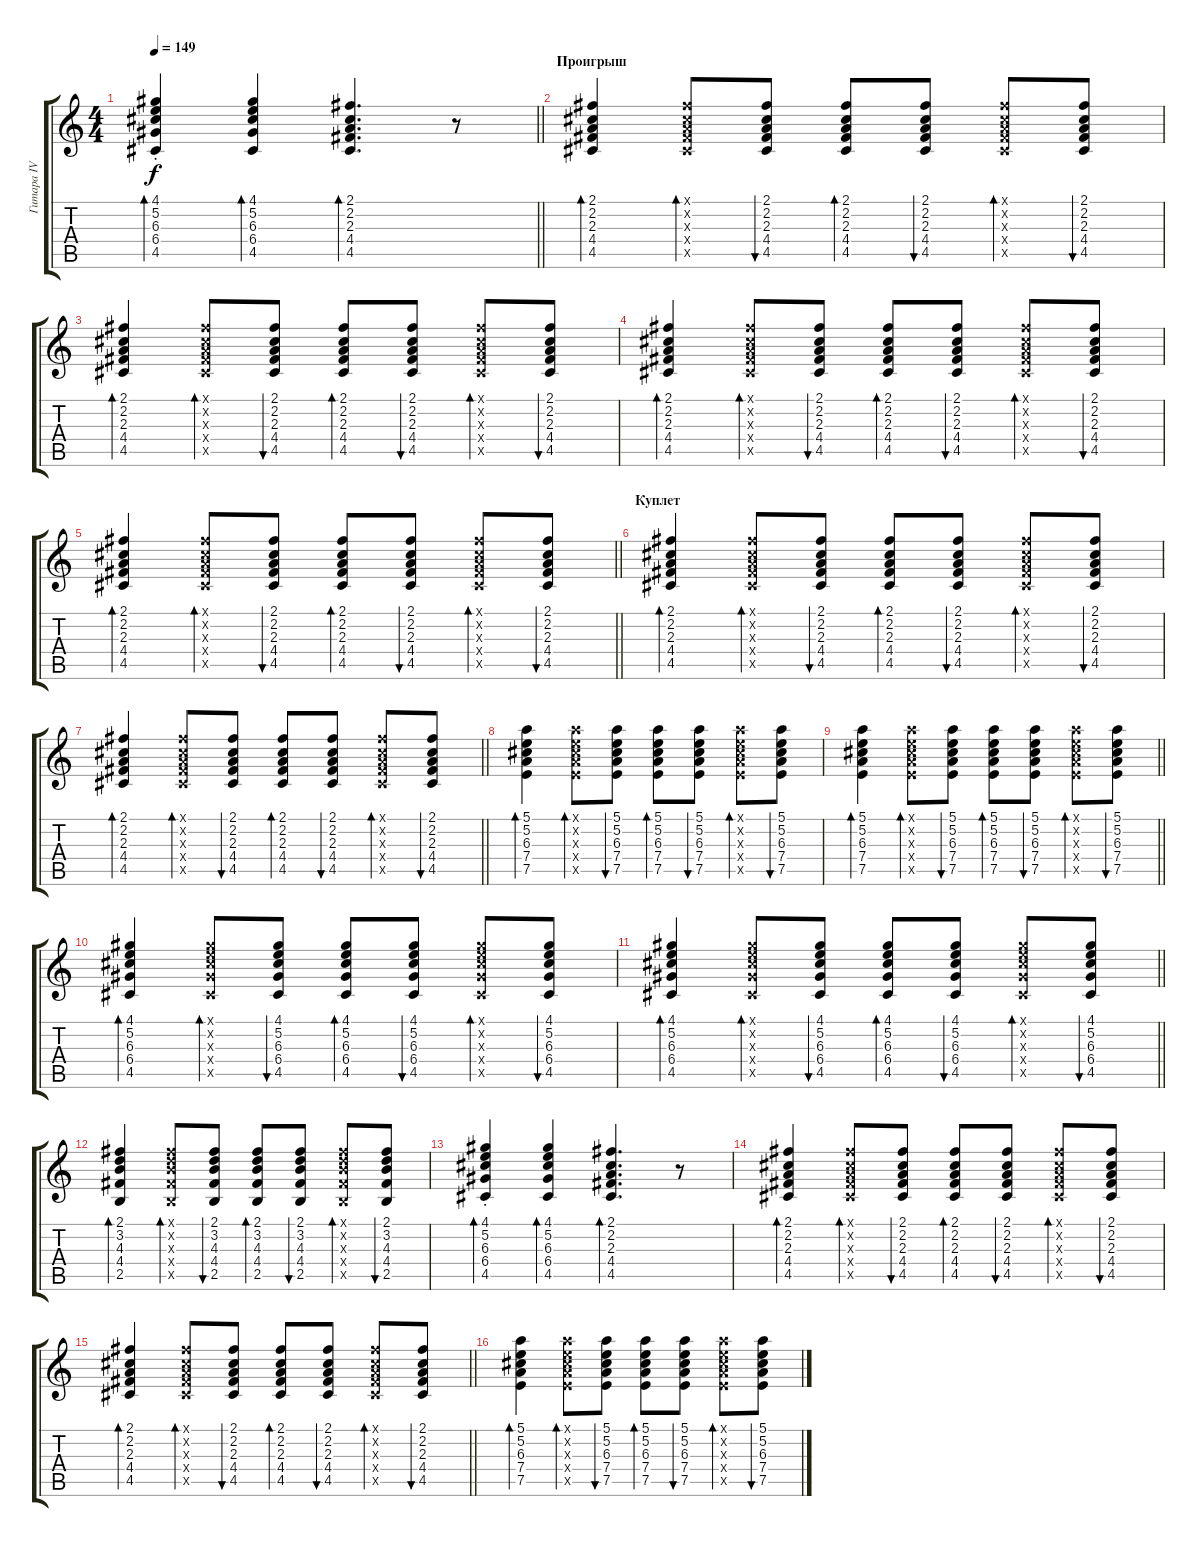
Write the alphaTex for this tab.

\track ("Гитара IV" "Гитара IV") {instrument electricguitarclean}
\staff {score tabs}
\tuning (E4 B3 G3 D3 A2 E2) {hide}
\ts (4 4)
\tempo 149
\clef g2
\barLineRight lightlight
\ks c
(4.1{st} 5.2{st} 6.3{st} 6.4{st} 4.5{st}).4{bd 60 dy f} (4.1 5.2 6.3 6.4 4.5).4{bd 60} (2.1 2.2 2.3 4.4 4.5).4{d bd 60} r.8 |
\section ("" "Проигрыш")
(2.1 2.2 2.3 4.4 4.5).4{bd 60} (2.1{x} 2.2{x} 2.3{x} 4.4{x} 4.5{x}).8{bd 60} (2.1 2.2 2.3 4.4 4.5).8{bu 60} (2.1 2.2 2.3 4.4 4.5).8{bd 60} (2.1 2.2 2.3 4.4 4.5).8{bu 60} (2.1{x} 2.2{x} 2.3{x} 4.4{x} 4.5{x}).8{bd 60} (2.1 2.2 2.3 4.4 4.5).8{bu 60} |
(2.1 2.2 2.3 4.4 4.5).4{bd 60} (2.1{x} 2.2{x} 2.3{x} 4.4{x} 4.5{x}).8{bd 60} (2.1 2.2 2.3 4.4 4.5).8{bu 60} (2.1 2.2 2.3 4.4 4.5).8{bd 60} (2.1 2.2 2.3 4.4 4.5).8{bu 60} (2.1{x} 2.2{x} 2.3{x} 4.4{x} 4.5{x}).8{bd 60} (2.1 2.2 2.3 4.4 4.5).8{bu 60} |
(2.1 2.2 2.3 4.4 4.5).4{bd 60} (2.1{x} 2.2{x} 2.3{x} 4.4{x} 4.5{x}).8{bd 60} (2.1 2.2 2.3 4.4 4.5).8{bu 60} (2.1 2.2 2.3 4.4 4.5).8{bd 60} (2.1 2.2 2.3 4.4 4.5).8{bu 60} (2.1{x} 2.2{x} 2.3{x} 4.4{x} 4.5{x}).8{bd 60} (2.1 2.2 2.3 4.4 4.5).8{bu 60} |
\barLineRight lightlight
(2.1 2.2 2.3 4.4 4.5).4{bd 60} (2.1{x} 2.2{x} 2.3{x} 4.4{x} 4.5{x}).8{bd 60} (2.1 2.2 2.3 4.4 4.5).8{bu 60} (2.1 2.2 2.3 4.4 4.5).8{bd 60} (2.1 2.2 2.3 4.4 4.5).8{bu 60} (2.1{x} 2.2{x} 2.3{x} 4.4{x} 4.5{x}).8{bd 60} (2.1 2.2 2.3 4.4 4.5).8{bu 60} |
\section ("" "Куплет")
(2.1 2.2 2.3 4.4 4.5).4{bd 60} (2.1{x} 2.2{x} 2.3{x} 4.4{x} 4.5{x}).8{bd 60} (2.1 2.2 2.3 4.4 4.5).8{bu 60} (2.1 2.2 2.3 4.4 4.5).8{bd 60} (2.1 2.2 2.3 4.4 4.5).8{bu 60} (2.1{x} 2.2{x} 2.3{x} 4.4{x} 4.5{x}).8{bd 60} (2.1 2.2 2.3 4.4 4.5).8{bu 60} |
\barLineRight lightlight
(2.1 2.2 2.3 4.4 4.5).4{bd 60} (2.1{x} 2.2{x} 2.3{x} 4.4{x} 4.5{x}).8{bd 60} (2.1 2.2 2.3 4.4 4.5).8{bu 60} (2.1 2.2 2.3 4.4 4.5).8{bd 60} (2.1 2.2 2.3 4.4 4.5).8{bu 60} (2.1{x} 2.2{x} 2.3{x} 4.4{x} 4.5{x}).8{bd 60} (2.1 2.2 2.3 4.4 4.5).8{bu 60} |
(5.1 5.2 6.3 7.4 7.5).4{bd 60} (5.1{x} 5.2{x} 6.3{x} 7.4{x} 7.5{x}).8{bd 60} (5.1 5.2 6.3 7.4 7.5).8{bu 60} (5.1 5.2 6.3 7.4 7.5).8{bd 60} (5.1 5.2 6.3 7.4 7.5).8{bu 60} (5.1{x} 5.2{x} 6.3{x} 7.4{x} 7.5{x}).8{bd 60} (5.1 5.2 6.3 7.4 7.5).8{bu 60} |
\barLineRight lightlight
(5.1 5.2 6.3 7.4 7.5).4{bd 60} (5.1{x} 5.2{x} 6.3{x} 7.4{x} 7.5{x}).8{bd 60} (5.1 5.2 6.3 7.4 7.5).8{bu 60} (5.1 5.2 6.3 7.4 7.5).8{bd 60} (5.1 5.2 6.3 7.4 7.5).8{bu 60} (5.1{x} 5.2{x} 6.3{x} 7.4{x} 7.5{x}).8{bd 60} (5.1 5.2 6.3 7.4 7.5).8{bu 60} |
(4.1 5.2 6.3 6.4 4.5).4{bd 120} (4.1{x} 5.2{x} 6.3{x} 6.4{x} 4.5{x}).8{bd 60} (4.1 5.2 6.3 6.4 4.5).8{bu 60} (4.1 5.2 6.3 6.4 4.5).8{bd 60} (4.1 5.2 6.3 6.4 4.5).8{bu 60} (4.1{x} 5.2{x} 6.3{x} 6.4{x} 4.5{x}).8{bd 60} (4.1 5.2 6.3 6.4 4.5).8{bu 60} |
\barLineRight lightlight
(4.1 5.2 6.3 6.4 4.5).4{bd 60} (4.1{x} 5.2{x} 6.3{x} 6.4{x} 4.5{x}).8{bd 60} (4.1 5.2 6.3 6.4 4.5).8{bu 60} (4.1 5.2 6.3 6.4 4.5).8{bd 60} (4.1 5.2 6.3 6.4 4.5).8{bu 60} (4.1{x} 5.2{x} 6.3{x} 6.4{x} 4.5{x}).8{bd 60} (4.1 5.2 6.3 6.4 4.5).8{bu 60} |
(2.1 3.2 4.3 4.4 2.5).4{bd 60} (2.1{x} 3.2{x} 4.3{x} 4.4{x} 2.5{x}).8{bd 60} (2.1 3.2 4.3 4.4 2.5).8{bu 60} (2.1 3.2 4.3 4.4 2.5).8{bd 60} (2.1 3.2 4.3 4.4 2.5).8{bu 60} (2.1{x} 3.2{x} 4.3{x} 4.4{x} 2.5{x}).8{bd 60} (2.1 3.2 4.3 4.4 2.5).8{bu 60} |
(4.1{st} 5.2{st} 6.3{st} 6.4{st} 4.5{st}).4{bd 60} (4.1 5.2 6.3 6.4 4.5).4{bd 60} (2.1 2.2 2.3 4.4 4.5).4{d bd 60} r.8 |
(2.1 2.2 2.3 4.4 4.5).4{bd 60} (2.1{x} 2.2{x} 2.3{x} 4.4{x} 4.5{x}).8{bd 60} (2.1 2.2 2.3 4.4 4.5).8{bu 60} (2.1 2.2 2.3 4.4 4.5).8{bd 60} (2.1 2.2 2.3 4.4 4.5).8{bu 60} (2.1{x} 2.2{x} 2.3{x} 4.4{x} 4.5{x}).8{bd 60} (2.1 2.2 2.3 4.4 4.5).8{bu 60} |
\barLineRight lightlight
(2.1 2.2 2.3 4.4 4.5).4{bd 60} (2.1{x} 2.2{x} 2.3{x} 4.4{x} 4.5{x}).8{bd 60} (2.1 2.2 2.3 4.4 4.5).8{bu 60} (2.1 2.2 2.3 4.4 4.5).8{bd 60} (2.1 2.2 2.3 4.4 4.5).8{bu 60} (2.1{x} 2.2{x} 2.3{x} 4.4{x} 4.5{x}).8{bd 60} (2.1 2.2 2.3 4.4 4.5).8{bu 60} |
(5.1 5.2 6.3 7.4 7.5).4{bd 60} (5.1{x} 5.2{x} 6.3{x} 7.4{x} 7.5{x}).8{bd 60} (5.1 5.2 6.3 7.4 7.5).8{bu 60} (5.1 5.2 6.3 7.4 7.5).8{bd 60} (5.1 5.2 6.3 7.4 7.5).8{bu 60} (5.1{x} 5.2{x} 6.3{x} 7.4{x} 7.5{x}).8{bd 60} (5.1 5.2 6.3 7.4 7.5).8{bu 60}
